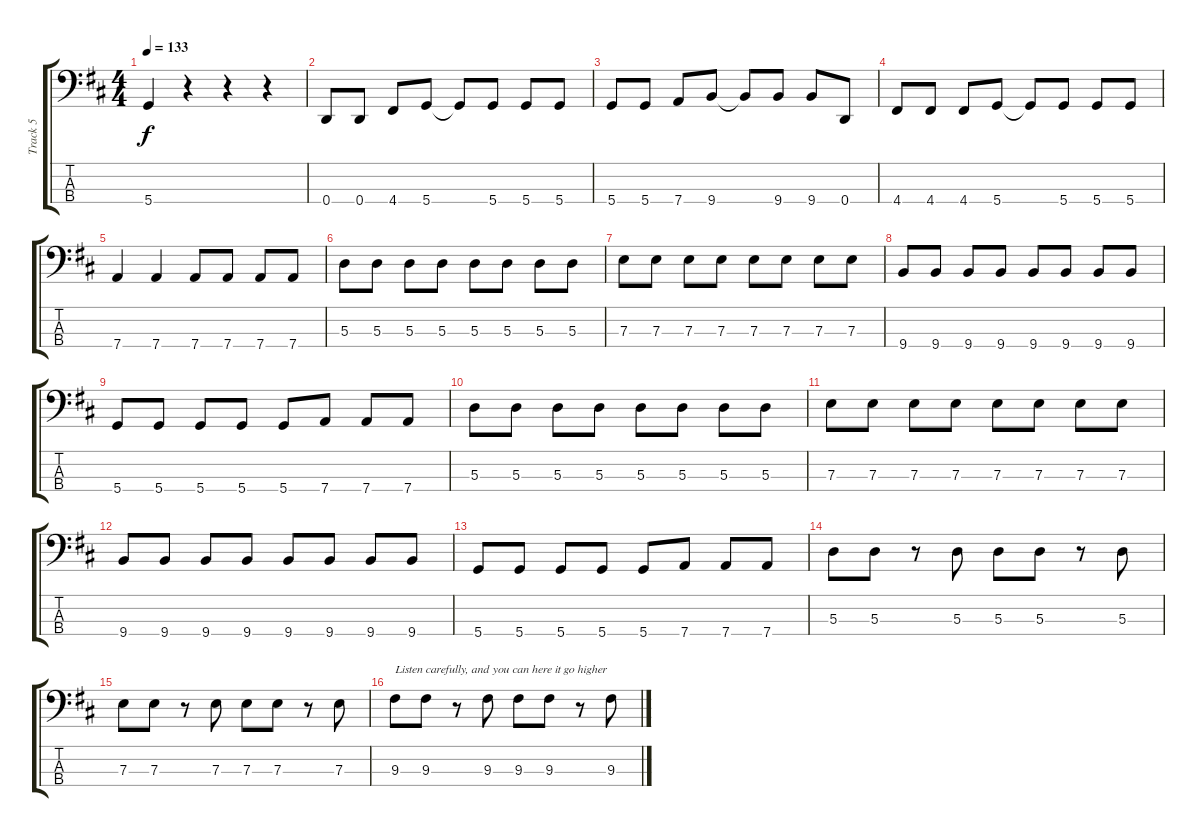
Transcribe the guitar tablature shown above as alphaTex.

\track ("Track 5" "Track 5") {instrument electricbasspick}
\staff {score tabs}
\tuning (G2 D2 A1 D1) {hide}
\ts (4 4)
\tempo 133
\clef f4
\ks d
5.4.4{dy f} r.4 r.4 r.4 |
0.4.8 0.4.8 4.4.8 5.4.8 5.4{t}.8 5.4.8 5.4.8 5.4.8 |
5.4.8 5.4.8 7.4.8 9.4.8 9.4{t}.8 9.4.8 9.4.8 0.4.8 |
4.4.8 4.4.8 4.4.8 5.4.8 5.4{t}.8 5.4.8 5.4.8 5.4.8 |
7.4.4 7.4.4 7.4.8 7.4.8 7.4.8 7.4.8 |
5.3.8 5.3.8 5.3.8 5.3.8 5.3.8 5.3.8 5.3.8 5.3.8 |
7.3.8 7.3.8 7.3.8 7.3.8 7.3.8 7.3.8 7.3.8 7.3.8 |
9.4.8 9.4.8 9.4.8 9.4.8 9.4.8 9.4.8 9.4.8 9.4.8 |
5.4.8 5.4.8 5.4.8 5.4.8 5.4.8 7.4.8 7.4.8 7.4.8 |
5.3.8 5.3.8 5.3.8 5.3.8 5.3.8 5.3.8 5.3.8 5.3.8 |
7.3.8 7.3.8 7.3.8 7.3.8 7.3.8 7.3.8 7.3.8 7.3.8 |
9.4.8 9.4.8 9.4.8 9.4.8 9.4.8 9.4.8 9.4.8 9.4.8 |
5.4.8 5.4.8 5.4.8 5.4.8 5.4.8 7.4.8 7.4.8 7.4.8 |
5.3.8 5.3.8 r.8 5.3.8 5.3.8 5.3.8 r.8 5.3.8 |
7.3.8 7.3.8 r.8 7.3.8 7.3.8 7.3.8 r.8 7.3.8 |
9.3.8{txt "Listen carefully, and you can here it go higher   "} 9.3.8 r.8 9.3.8 9.3.8 9.3.8 r.8 9.3.8
